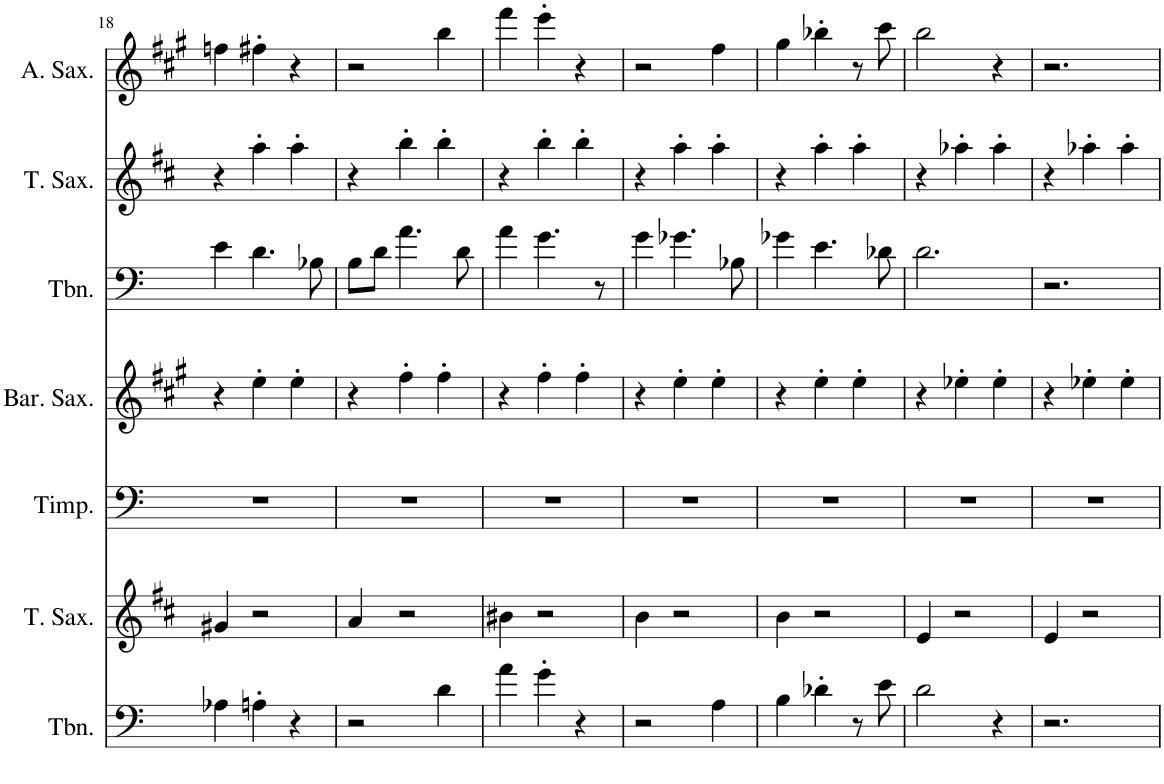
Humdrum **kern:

**kern	**kern	**kern	**kern	**kern	**kern	**kern
*part7	*part6	*part5	*part4	*part3	*part2	*part1
*staff7	*staff6	*staff5	*staff4	*staff3	*staff2	*staff1
*I"Trombone	*I"Tenor Saxophone	*I"Timpani	*I"Baritone Saxophone	*I"Trombone	*I"Tenor Saxophone	*I"Alto Saxophone
*I'Tbn.	*I'T. Sax.	*I'Timp.	*I'Bar. Sax.	*I'Tbn.	*I'T. Sax.	*I'A. Sax.
!!LO:PB:g=z
*clefF4	*clefG2	*clefF4	*clefG2	*clefF4	*clefG2	*clefG2
*	*Trd8c14	*	*Trd12c21	*	*Trd8c14	*Trd5c9
*k[]	*k[f#c#]	*k[]	*k[f#c#g#]	*k[]	*k[f#c#]	*k[f#c#g#]
*M3/4	*M3/4	*M3/4	*M3/4	*M3/4	*M3/4	*M3/4
=18	=18	=18	=18	=18	=18	=18
4A-X\	4g#X/	2.r	4r	4e\	4r	4ffn\
4An'\	2r	.	4ee'\	4.d\	4aa'\	4ff#X'\
4r	.	.	4ee'\	.	4aa'\	4r
.	.	.	.	8B-X\	.	.
=19	=19	=19	=19	=19	=19	=19
2r	4a/	2.r	4r	8B\L	4r	2r
.	.	.	.	8d\J	.	.
.	2r	.	4ff#'\	4.a\	4bb'\	.
4d\	.	.	4ff#'\	.	4bb'\	4bb\
.	.	.	.	8d\	.	.
=20	=20	=20	=20	=20	=20	=20
4a\	4b#X\	2.r	4r	4a\	4r	4fff#\
4g'\	2r	.	4ff#'\	4.g\	4bb'\	4eee'\
4r	.	.	4ff#'\	.	4bb'\	4r
.	.	.	.	8r	.	.
=21	=21	=21	=21	=21	=21	=21
2r	4b\	2.r	4r	4g\	4r	2r
.	2r	.	4ee'\	4.g-X\	4aa'\	.
4A\	.	.	4ee'\	.	4aa'\	4ff#\
.	.	.	.	8B-X\	.	.
=22	=22	=22	=22	=22	=22	=22
4B\	4b\	2.r	4r	4g-X\	4r	4gg#\
4d-X'\	2r	.	4ee'\	4.e\	4aa'\	4bb-X'\
8r	.	.	4ee'\	.	4aa'\	8r
8e\	.	.	.	8d-X\	.	8ccc#\
=23	=23	=23	=23	=23	=23	=23
2d\	4e/	2.r	4r	2.d\	4r	2bb\
.	2r	.	4ee-X'\	.	4aa-X'\	.
4r	.	.	4ee-'\	.	4aa-'\	4r
=24	=24	=24	=24	=24	=24	=24
2.r	4e/	2.r	4r	2.r	4r	2.r
.	2r	.	4ee-X'\	.	4aa-X'\	.
.	.	.	4ee-'\	.	4aa-'\	.
=	=	=	=	=	=	=
*-	*-	*-	*-	*-	*-	*-
